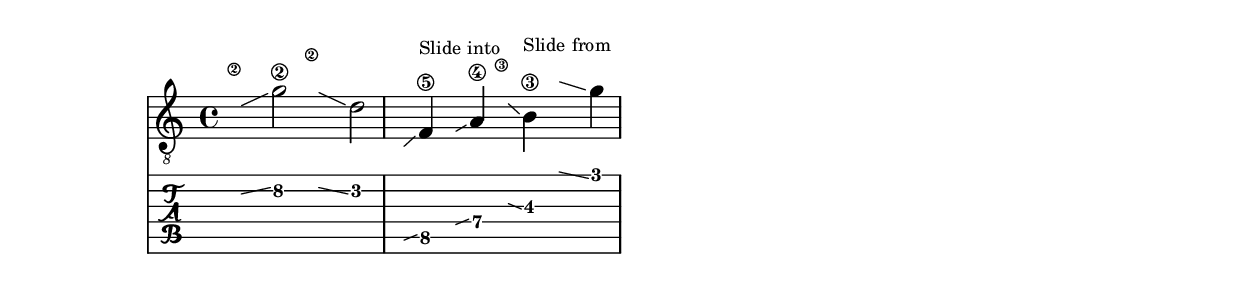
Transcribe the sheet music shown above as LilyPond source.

% Do not edit this file; it is automatically
% generated from Documentation/snippets/new
% This file is in the public domain.
%% Note: this file works from version 2.13.4
\version "2.13.20"

\header {
%% Translation of GIT committish: 0b55335aeca1de539bf1125b717e0c21bb6fa31b


  texidoces = "
A diferencia de los glissandos, los @q{slides} o ligaduras pueden
partir de un punto impreciso del mástil hasta un traste específico.
Una buena forma de hacerlo es añadir una nota de mordente antes de la
nota real, como se muestra en el ejemplo siguiente.

"

  doctitlees = "Ligaduras de guitarra"

  lsrtags = "fretted-strings"

  texidoc = "
Unlike glissandos, slides may go from an imprecise point of the
fretboard to a specific fret. A good way to do that is to add a grace
hidden note before the note which is actually played, as demonstrated
in the following example.
"
  doctitle = "Guitar slides"
} % begin verbatim


%% Hide fret number: useful to draw slide into/from a casual point of
%% the fretboard.
hideFretNumber = {
  \once \override TabNoteHead #'transparent = ##t
  \once \override NoteHead #'transparent = ##t
  \once \override Stem #'transparent = ##t
  \once \override NoteHead #'no-ledgers = ##t
  \once \override Glissando #'(bound-details left padding) = #0.3
}

music= \relative c' {
  \grace { \hideFretNumber d8\2 \glissando s2 } g2\2
  \grace { \hideFretNumber g8\2 \glissando s2 } d2 |

  \grace { \hideFretNumber c,8 \glissando s } f4\5^\markup \tiny { Slide into }
  \grace { \hideFretNumber f8 \glissando s } a4\4
  \grace { \hideFretNumber e'8\3 \glissando s } b4\3^\markup \tiny { Slide from }
  \grace { \hideFretNumber b'8 \glissando s2 } g4 |
}

\score {
  <<
    \new Staff {
      \clef "G_8"
      \music
    }
    \new TabStaff {
      \music
    }
  >>
}
